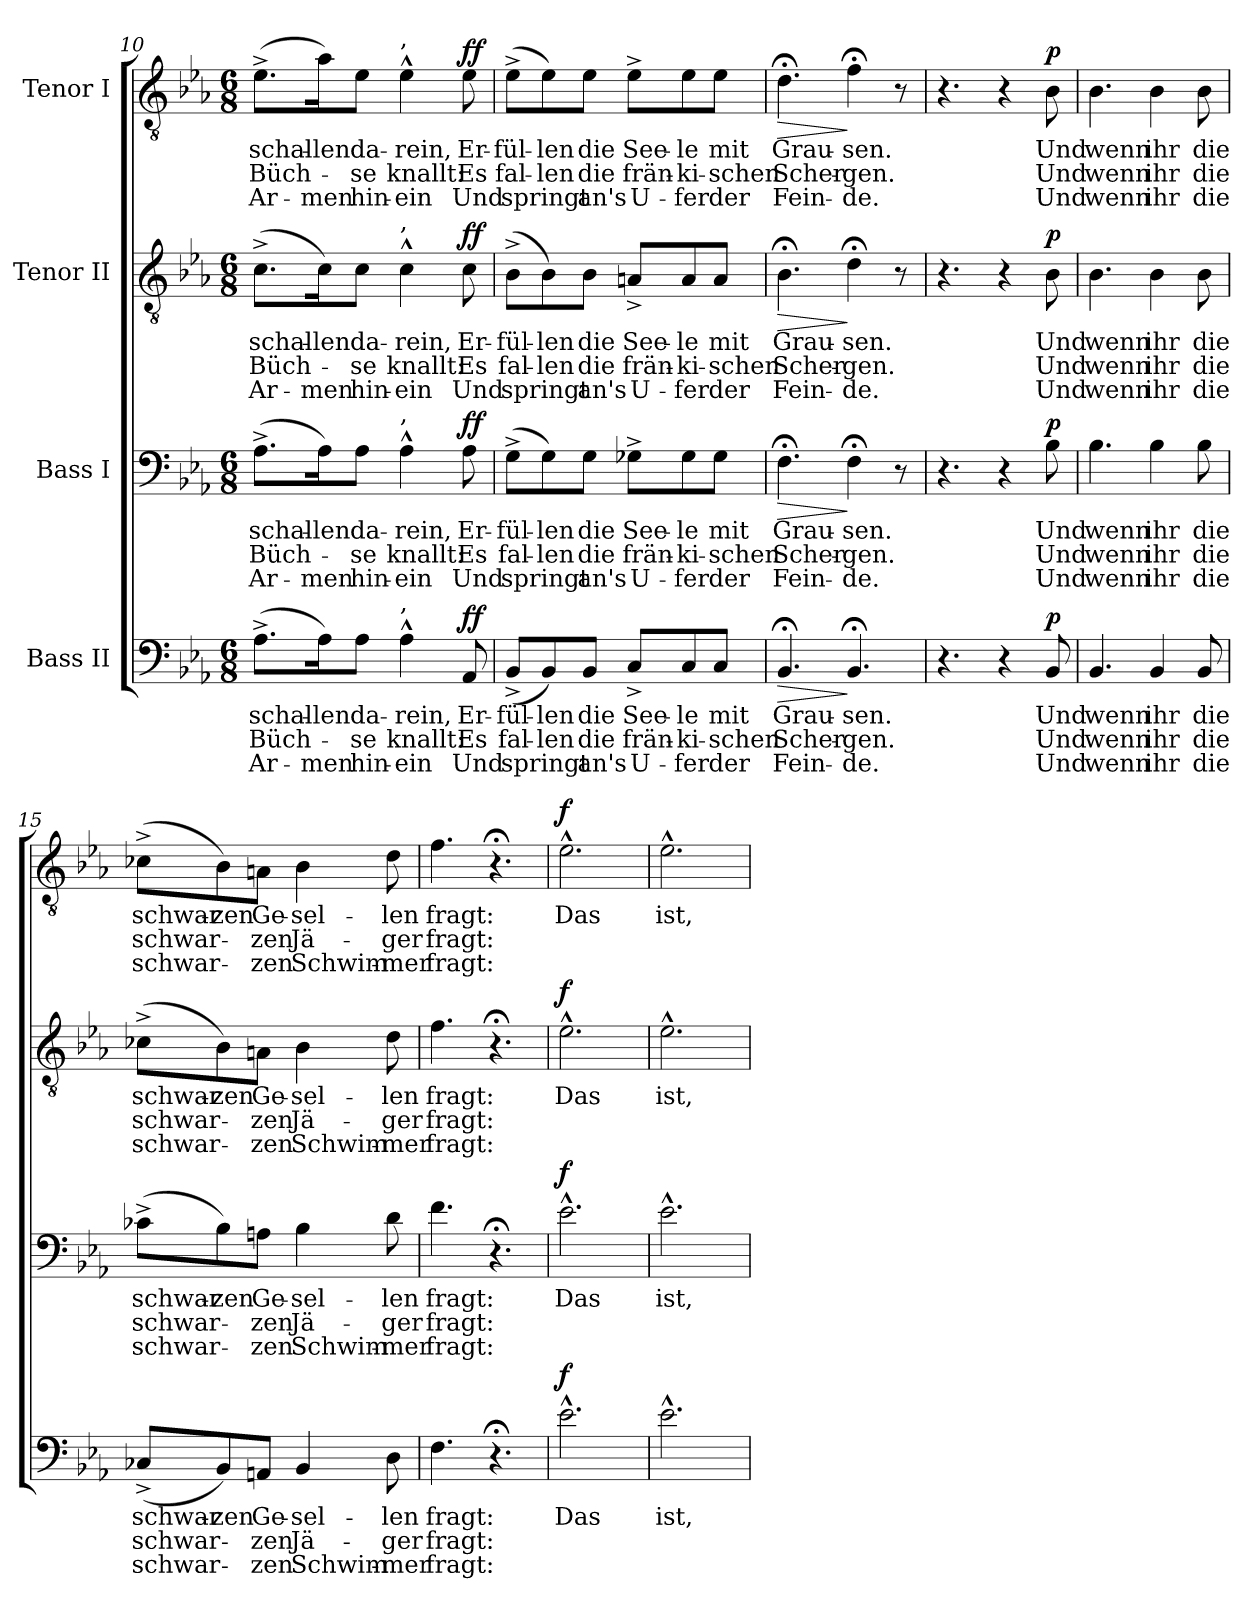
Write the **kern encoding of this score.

**kern	**text	**text	**text	**dynam	**kern	**text	**text	**text	**dynam	**kern	**text	**text	**text	**dynam	**kern	**text	**text	**text	**dynam
*part4	*part4	*part4	*part4	*part4	*part3	*part3	*part3	*part3	*part3	*part2	*part2	*part2	*part2	*part2	*part1	*part1	*part1	*part1	*part1
*staff4	*staff4	*staff4	*staff4	*staff4	*staff3	*staff3	*staff3	*staff3	*staff3	*staff2	*staff2	*staff2	*staff2	*staff2	*staff1	*staff1	*staff1	*staff1	*staff1
*I"Bass II	*	*	*	*	*I"Bass I	*	*	*	*	*I"Tenor II	*	*	*	*	*I"Tenor I	*	*	*	*
*clefF4	*	*	*	*	*clefF4	*	*	*	*	*clefGv2	*	*	*	*	*clefGv2	*	*	*	*
*k[b-e-a-]	*	*	*	*	*k[b-e-a-]	*	*	*	*	*k[b-e-a-]	*	*	*	*	*k[b-e-a-]	*	*	*	*
*E-:	*	*	*	*	*E-:	*	*	*	*	*E-:	*	*	*	*	*E-:	*	*	*	*
*M6/8	*	*	*	*	*M6/8	*	*	*	*	*M6/8	*	*	*	*	*M6/8	*	*	*	*
=10	=10	=10	=10	=10	=10	=10	=10	=10	=10	=10	=10	=10	=10	=10	=10	=10	=10	=10	=10
!	!LO:LY:b	!LO:LY:b	!LO:LY:b	!	!	!LO:LY:b	!LO:LY:b	!LO:LY:b	!	!	!LO:LY:b	!LO:LY:b	!LO:LY:b	!	!	!LO:LY:b	!LO:LY:b	!LO:LY:b	!
(>8.A-^\L	-schal-	Büch-	Ar-	.	(>8.A-^\L	-schal-	Büch-	Ar-	.	(>8.c^\L	-schal-	Büch-	Ar-	.	(>8.e-^\L	-schal-	Büch-	Ar-	.
!	!LO:LY:b	!	!LO:LY:b	!	!	!LO:LY:b	!	!LO:LY:b	!	!	!LO:LY:b	!	!LO:LY:b	!	!	!LO:LY:b	!	!LO:LY:b	!
16A-\K)	-len	.	-men	.	16A-\K)	-len	.	-men	.	16c\K)	-len	.	-men	.	16a-\K)	-len	.	-men	.
!	!LO:LY:b	!LO:LY:b	!LO:LY:b	!	!	!LO:LY:b	!LO:LY:b	!LO:LY:b	!	!	!LO:LY:b	!LO:LY:b	!LO:LY:b	!	!	!LO:LY:b	!LO:LY:b	!LO:LY:b	!
8A-\J	da-	-se	hin-	.	8A-\J	da-	-se	hin-	.	8c\J	da-	-se	hin-	.	8e-\J	da-	-se	hin-	.
!	!	!	!	!	!	!	!	!	!	!	!	!	!	!	!LO:TX:a:t=,	!	!	!	!
!	!	!	!	!	!	!	!	!	!	!LO:TX:a:t=,	!	!	!	!	!	!	!	!	!
!	!	!	!	!	!LO:TX:a:t=,	!	!	!	!	!	!	!	!	!	!	!	!	!	!
!LO:TX:a:t=,	!	!	!	!	!	!	!	!	!	!	!	!	!	!	!	!	!	!	!
!	!LO:LY:b	!LO:LY:b	!LO:LY:b	!	!	!LO:LY:b	!LO:LY:b	!LO:LY:b	!	!	!LO:LY:b	!LO:LY:b	!LO:LY:b	!	!	!LO:LY:b	!LO:LY:b	!LO:LY:b	!
4A-^^\	-rein,	knallt:	-ein	.	4A-^^\	-rein,	knallt:	-ein	.	4c^^\	-rein,	knallt:	-ein	.	4e-^^\	-rein,	knallt:	-ein	.
!	!LO:LY:b	!LO:LY:b	!LO:LY:b	!LO:DY:b	!	!LO:LY:b	!LO:LY:b	!LO:LY:b	!LO:DY:b	!	!LO:LY:b	!LO:LY:b	!LO:LY:b	!LO:DY:b	!	!LO:LY:b	!LO:LY:b	!LO:LY:b	!LO:DY:b
8AA-/	Er-	Es	Und	ff	8A-\	Er-	Es	Und	ff	8c\	Er-	Es	Und	ff	8e-\	Er-	Es	Und	ff
!!LO:PB:g=z
=11	=11	=11	=11	=11	=11	=11	=11	=11	=11	=11	=11	=11	=11	=11	=11	=11	=11	=11	=11
!	!LO:LY:b	!LO:LY:b	!LO:LY:b	!	!	!LO:LY:b	!LO:LY:b	!LO:LY:b	!	!	!LO:LY:b	!LO:LY:b	!LO:LY:b	!	!	!LO:LY:b	!LO:LY:b	!LO:LY:b	!
(>8BB-^/L	-fül-	fal-	springt	.	(>8G^\L	-fül-	fal-	springt	.	(>8B-^\L	-fül-	fal-	springt	.	(>8e-^\L	-fül-	fal-	springt	.
!	!LO:LY:b	!LO:LY:b	!	!	!	!LO:LY:b	!LO:LY:b	!	!	!	!LO:LY:b	!LO:LY:b	!	!	!	!LO:LY:b	!LO:LY:b	!	!
8BB-/)	-len	-len	.	.	8G\)	-len	-len	.	.	8B-\)	-len	-len	.	.	8e-\)	-len	-len	.	.
!	!LO:LY:b	!LO:LY:b	!LO:LY:b	!	!	!LO:LY:b	!LO:LY:b	!LO:LY:b	!	!	!LO:LY:b	!LO:LY:b	!LO:LY:b	!	!	!LO:LY:b	!LO:LY:b	!LO:LY:b	!
8BB-/J	die	die	an's	.	8G\J	die	die	an's	.	8B-\J	die	die	an's	.	8e-\J	die	die	an's	.
!	!LO:LY:b	!LO:LY:b	!LO:LY:b	!	!	!LO:LY:b	!LO:LY:b	!LO:LY:b	!	!	!LO:LY:b	!LO:LY:b	!LO:LY:b	!	!	!LO:LY:b	!LO:LY:b	!LO:LY:b	!
8C^/L	See-	frän-	U-	.	8G-X^\L	See-	frän-	U-	.	8An^/L	See-	frän-	U-	.	8e-^\L	See-	frän-	U-	.
!	!LO:LY:b	!LO:LY:b	!LO:LY:b	!	!	!LO:LY:b	!LO:LY:b	!LO:LY:b	!	!	!LO:LY:b	!LO:LY:b	!LO:LY:b	!	!	!LO:LY:b	!LO:LY:b	!LO:LY:b	!
8C/	-le	-ki-	-fer	.	8G-\	-le	-ki-	-fer	.	8A/	-le	-ki-	-fer	.	8e-\	-le	-ki-	-fer	.
!	!LO:LY:b	!LO:LY:b	!LO:LY:b	!	!	!LO:LY:b	!LO:LY:b	!LO:LY:b	!	!	!LO:LY:b	!LO:LY:b	!LO:LY:b	!	!	!LO:LY:b	!LO:LY:b	!LO:LY:b	!
8C/J	mit	-schen	der	.	8G-\J	mit	-schen	der	.	8A/J	mit	-schen	der	.	8e-\J	mit	-schen	der	.
=12	=12	=12	=12	=12	=12	=12	=12	=12	=12	=12	=12	=12	=12	=12	=12	=12	=12	=12	=12
!	!LO:LY:b	!LO:LY:b	!LO:LY:b	!LO:HP:b	!	!LO:LY:b	!LO:LY:b	!LO:LY:b	!LO:HP:b	!	!LO:LY:b	!LO:LY:b	!LO:LY:b	!LO:HP:b	!	!LO:LY:b	!LO:LY:b	!LO:LY:b	!LO:HP:b
4.BB-;</	Grau-	Scher-	Fein-	>	4.F;<\	Grau-	Scher-	Fein-	>	4.B-;<\	Grau-	Scher-	Fein-	>	4.d;<\	Grau-	Scher-	Fein-	>
!	!LO:LY:b	!LO:LY:b	!LO:LY:b	!	!	!LO:LY:b	!LO:LY:b	!LO:LY:b	!	!	!LO:LY:b	!LO:LY:b	!LO:LY:b	!	!	!LO:LY:b	!LO:LY:b	!LO:LY:b	!
4.BB-;</	-sen.	-gen.	-de.	]	4F;<\	-sen.	-gen.	-de.	]	4d;<\	-sen.	-gen.	-de.	]	4f;<\	-sen.	-gen.	-de.	]
.	.	.	.	.	8r	.	.	.	.	8r	.	.	.	.	8r	.	.	.	.
=13	=13	=13	=13	=13	=13	=13	=13	=13	=13	=13	=13	=13	=13	=13	=13	=13	=13	=13	=13
4.r	.	.	.	.	4.r	.	.	.	.	4.r	.	.	.	.	4.r	.	.	.	.
4r	.	.	.	.	4r	.	.	.	.	4r	.	.	.	.	4r	.	.	.	.
!	!LO:LY:b	!LO:LY:b	!LO:LY:b	!LO:DY:b	!	!LO:LY:b	!LO:LY:b	!LO:LY:b	!LO:DY:b	!	!LO:LY:b	!LO:LY:b	!LO:LY:b	!LO:DY:b	!	!LO:LY:b	!LO:LY:b	!LO:LY:b	!LO:DY:b
8BB-/	Und	Und	Und	p	8B-\	Und	Und	Und	p	8B-\	Und	Und	Und	p	8B-\	Und	Und	Und	p
=14	=14	=14	=14	=14	=14	=14	=14	=14	=14	=14	=14	=14	=14	=14	=14	=14	=14	=14	=14
!	!LO:LY:b	!LO:LY:b	!LO:LY:b	!	!	!LO:LY:b	!LO:LY:b	!LO:LY:b	!	!	!LO:LY:b	!LO:LY:b	!LO:LY:b	!	!	!LO:LY:b	!LO:LY:b	!LO:LY:b	!
4.BB-/	wenn	wenn	wenn	.	4.B-\	wenn	wenn	wenn	.	4.B-\	wenn	wenn	wenn	.	4.B-\	wenn	wenn	wenn	.
!	!LO:LY:b	!LO:LY:b	!LO:LY:b	!	!	!LO:LY:b	!LO:LY:b	!LO:LY:b	!	!	!LO:LY:b	!LO:LY:b	!LO:LY:b	!	!	!LO:LY:b	!LO:LY:b	!LO:LY:b	!
4BB-/	ihr	ihr	ihr	.	4B-\	ihr	ihr	ihr	.	4B-\	ihr	ihr	ihr	.	4B-\	ihr	ihr	ihr	.
!	!LO:LY:b	!LO:LY:b	!LO:LY:b	!	!	!LO:LY:b	!LO:LY:b	!LO:LY:b	!	!	!LO:LY:b	!LO:LY:b	!LO:LY:b	!	!	!LO:LY:b	!LO:LY:b	!LO:LY:b	!
8BB-/	die	die	die	.	8B-\	die	die	die	.	8B-\	die	die	die	.	8B-\	die	die	die	.
!!LO:PB:g=z
=15	=15	=15	=15	=15	=15	=15	=15	=15	=15	=15	=15	=15	=15	=15	=15	=15	=15	=15	=15
!	!LO:LY:b	!LO:LY:b	!LO:LY:b	!	!	!LO:LY:b	!LO:LY:b	!LO:LY:b	!	!	!LO:LY:b	!LO:LY:b	!LO:LY:b	!	!	!LO:LY:b	!LO:LY:b	!LO:LY:b	!
(<8C-X^/L	schwar-	schwar-	schwar-	.	(>8c-X^\L	schwar-	schwar-	schwar-	.	(>8c-X^\L	schwar-	schwar-	schwar-	.	(>8c-X^\L	schwar-	schwar-	schwar-	.
!	!LO:LY:b	!	!	!	!	!LO:LY:b	!	!	!	!	!LO:LY:b	!	!	!	!	!LO:LY:b	!	!	!
8BB-/)	-zen	.	.	.	8B-\)	-zen	.	.	.	8B-\)	-zen	.	.	.	8B-\)	-zen	.	.	.
!	!LO:LY:b	!LO:LY:b	!LO:LY:b	!	!	!LO:LY:b	!LO:LY:b	!LO:LY:b	!	!	!LO:LY:b	!LO:LY:b	!LO:LY:b	!	!	!LO:LY:b	!LO:LY:b	!LO:LY:b	!
8AAn/J	Ge-	-zen	-zen	.	8An\J	Ge-	-zen	-zen	.	8An\J	Ge-	-zen	-zen	.	8An\J	Ge-	-zen	-zen	.
!	!LO:LY:b	!LO:LY:b	!LO:LY:b	!	!	!LO:LY:b	!LO:LY:b	!LO:LY:b	!	!	!LO:LY:b	!LO:LY:b	!LO:LY:b	!	!	!LO:LY:b	!LO:LY:b	!LO:LY:b	!
4BB-/	-sel-	Jä-	Schwim-	.	4B-\	-sel-	Jä-	Schwim-	.	4B-\	-sel-	Jä-	Schwim-	.	4B-\	-sel-	Jä-	Schwim-	.
!	!LO:LY:b	!LO:LY:b	!LO:LY:b	!	!	!LO:LY:b	!LO:LY:b	!LO:LY:b	!	!	!LO:LY:b	!LO:LY:b	!LO:LY:b	!	!	!LO:LY:b	!LO:LY:b	!LO:LY:b	!
8D\	-len	-ger	-mer	.	8d\	-len	-ger	-mer	.	8d\	-len	-ger	-mer	.	8d\	-len	-ger	-mer	.
=16	=16	=16	=16	=16	=16	=16	=16	=16	=16	=16	=16	=16	=16	=16	=16	=16	=16	=16	=16
!	!LO:LY:b	!LO:LY:b	!LO:LY:b	!	!	!LO:LY:b	!LO:LY:b	!LO:LY:b	!	!	!LO:LY:b	!LO:LY:b	!LO:LY:b	!	!	!LO:LY:b	!LO:LY:b	!LO:LY:b	!
4.F\	fragt:	fragt:	fragt:	.	4.f\	fragt:	fragt:	fragt:	.	4.f\	fragt:	fragt:	fragt:	.	4.f\	fragt:	fragt:	fragt:	.
4.r;<	.	.	.	.	4.r;<	.	.	.	.	4.r;<	.	.	.	.	4.r;<	.	.	.	.
=17	=17	=17	=17	=17	=17	=17	=17	=17	=17	=17	=17	=17	=17	=17	=17	=17	=17	=17	=17
!	!LO:LY:b	!	!	!LO:DY:b	!	!LO:LY:b	!	!	!LO:DY:b	!	!LO:LY:b	!	!	!LO:DY:b	!	!LO:LY:b	!	!	!LO:DY:b
2.e-^^\	Das	.	.	f	2.e-^^\	Das	.	.	f	2.e-^^\	Das	.	.	f	2.e-^^\	Das	.	.	f
=18	=18	=18	=18	=18	=18	=18	=18	=18	=18	=18	=18	=18	=18	=18	=18	=18	=18	=18	=18
!	!LO:LY:b	!	!	!	!	!LO:LY:b	!	!	!	!	!LO:LY:b	!	!	!	!	!LO:LY:b	!	!	!
2.e-^^\	ist,	.	.	.	2.e-^^\	ist,	.	.	.	2.e-^^\	ist,	.	.	.	2.e-^^\	ist,	.	.	.
=	=	=	=	=	=	=	=	=	=	=	=	=	=	=	=	=	=	=	=
*-	*-	*-	*-	*-	*-	*-	*-	*-	*-	*-	*-	*-	*-	*-	*-	*-	*-	*-	*-
